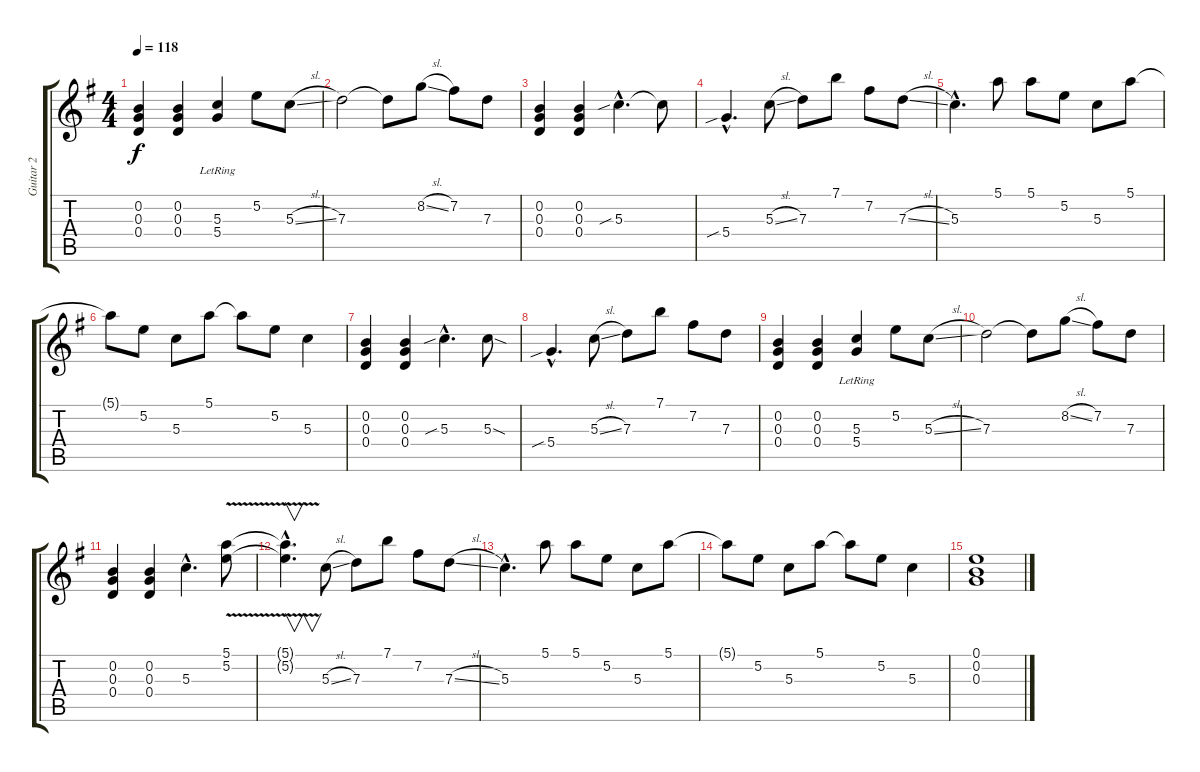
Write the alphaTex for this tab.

\track ("Guitar 2" "Guitar 2") {instrument distortionguitar}
\staff {score tabs}
\tuning (E4 B3 G3 D3 G2 D2) {hide}
\ts (4 4)
\tempo 118
\clef g2
\ks g
(0.2 0.3 0.4).4{dy f} (0.2 0.3 0.4).4 (5.3{lr} 5.4{lr}).4 5.2.8 5.3{sl}.8 |
7.3.2 7.3{t}.8 8.2{sl}.8 7.2.8 7.3.8 |
(0.2 0.3 0.4).4 (0.2 0.3 0.4).4 5.3{sib hac}.4{d} 5.3{t}.8 |
5.4{sib hac}.4{d} 5.3{sl}.8 7.3.8 7.1.8 7.2.8 7.3{sl}.8 |
5.3{hac}.4{d} 5.1.8 5.1.8 5.2.8 5.3.8 5.1.8 |
5.1{t}.8 5.2.8 5.3.8 5.1.8 5.1{t}.8 5.2.8 5.3.4 |
(0.2 0.3 0.4).4 (0.2 0.3 0.4).4 5.3{sib hac}.4{d} 5.3{sod}.8 |
5.4{sib hac}.4{d} 5.3{sl}.8 7.3.8 7.1.8 7.2.8 7.3.8 |
(0.2 0.3 0.4).4 (0.2 0.3 0.4).4 (5.3{lr} 5.4{lr}).4 5.2.8 5.3{sl}.8 |
7.3.2 7.3{t}.8 8.2{sl}.8 7.2.8 7.3.8 |
(0.2 0.3 0.4).4 (0.2 0.3 0.4).4 5.3{hac}.4{d} (5.1 5.2{v}).8 |
(5.1{hac t} 5.2{hac t}).4{v d} 5.3{sl}.8 7.3.8 7.1.8 7.2.8 7.3{sl}.8 |
5.3{hac}.4{d} 5.1.8 5.1.8 5.2.8 5.3.8 5.1.8 |
5.1{t}.8 5.2.8 5.3.8 5.1.8 5.1{t}.8 5.2.8 5.3.4 |
(0.1 0.2 0.3).1
